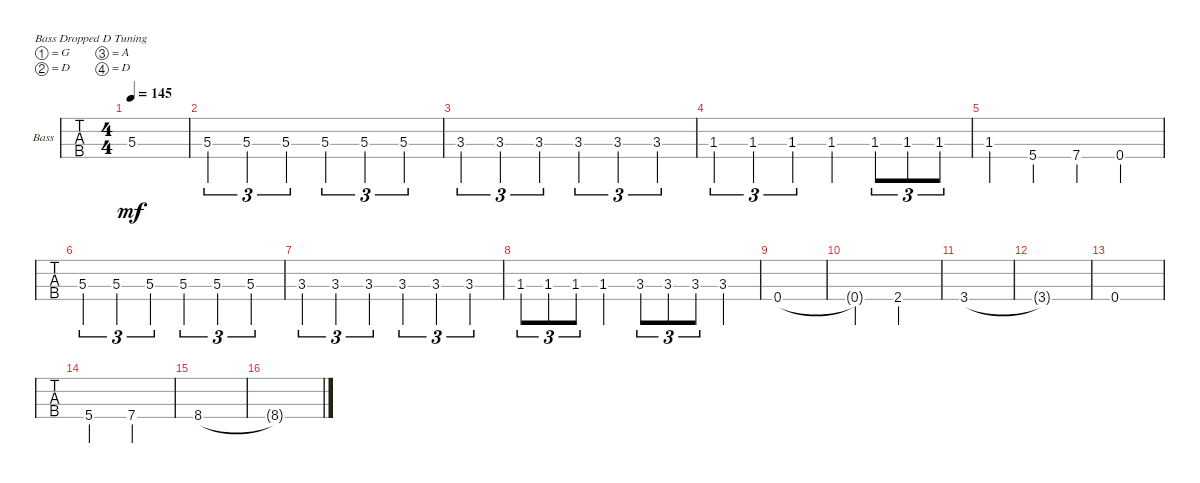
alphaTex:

\defaultSystemsLayout 4
\bracketExtendMode groupsimilarinstruments
\firstSystemTrackNameOrientation horizontal
\otherSystemsTrackNameOrientation horizontal
\track ("Bass" "Bass") {instrument electricbassfinger}
\staff {tabs}
\tuning (G2 D2 A1 D1)
\ts (4 4)
\tempo 145
\clef f4
\ks c
5.3{t}.1{dy mf} |
5.3.4{tu (3 2)} 5.3.4{tu (3 2)} 5.3.4{tu (3 2)} 5.3.4{tu (3 2)} 5.3.4{tu (3 2)} 5.3.4{tu (3 2)} |
3.3.4{tu (3 2)} 3.3.4{tu (3 2)} 3.3.4{tu (3 2)} 3.3.4{tu (3 2)} 3.3.4{tu (3 2)} 3.3.4{tu (3 2)} |
1.3.4{tu (3 2)} 1.3.4{tu (3 2)} 1.3.4{tu (3 2)} 1.3.4 1.3.8{tu (3 2)} 1.3.8{tu (3 2)} 1.3.8{tu (3 2)} |
1.3.4 5.4.4 7.4.4 0.4.4 |
5.3.4{tu (3 2)} 5.3.4{tu (3 2)} 5.3.4{tu (3 2)} 5.3.4{tu (3 2)} 5.3.4{tu (3 2)} 5.3.4{tu (3 2)} |
3.3.4{tu (3 2)} 3.3.4{tu (3 2)} 3.3.4{tu (3 2)} 3.3.4{tu (3 2)} 3.3.4{tu (3 2)} 3.3.4{tu (3 2)} |
1.3.8{tu (3 2)} 1.3.8{tu (3 2)} 1.3.8{tu (3 2)} 1.3.4 3.3.8{tu (3 2)} 3.3.8{tu (3 2)} 3.3.8{tu (3 2)} 3.3.4 |
0.4.1 |
0.4{t}.2 2.4.2 |
3.4.1 |
3.4{t}.1 |
0.4.1 |
5.4.2 7.4.2 |
8.4.1 |
8.4{t}.1
